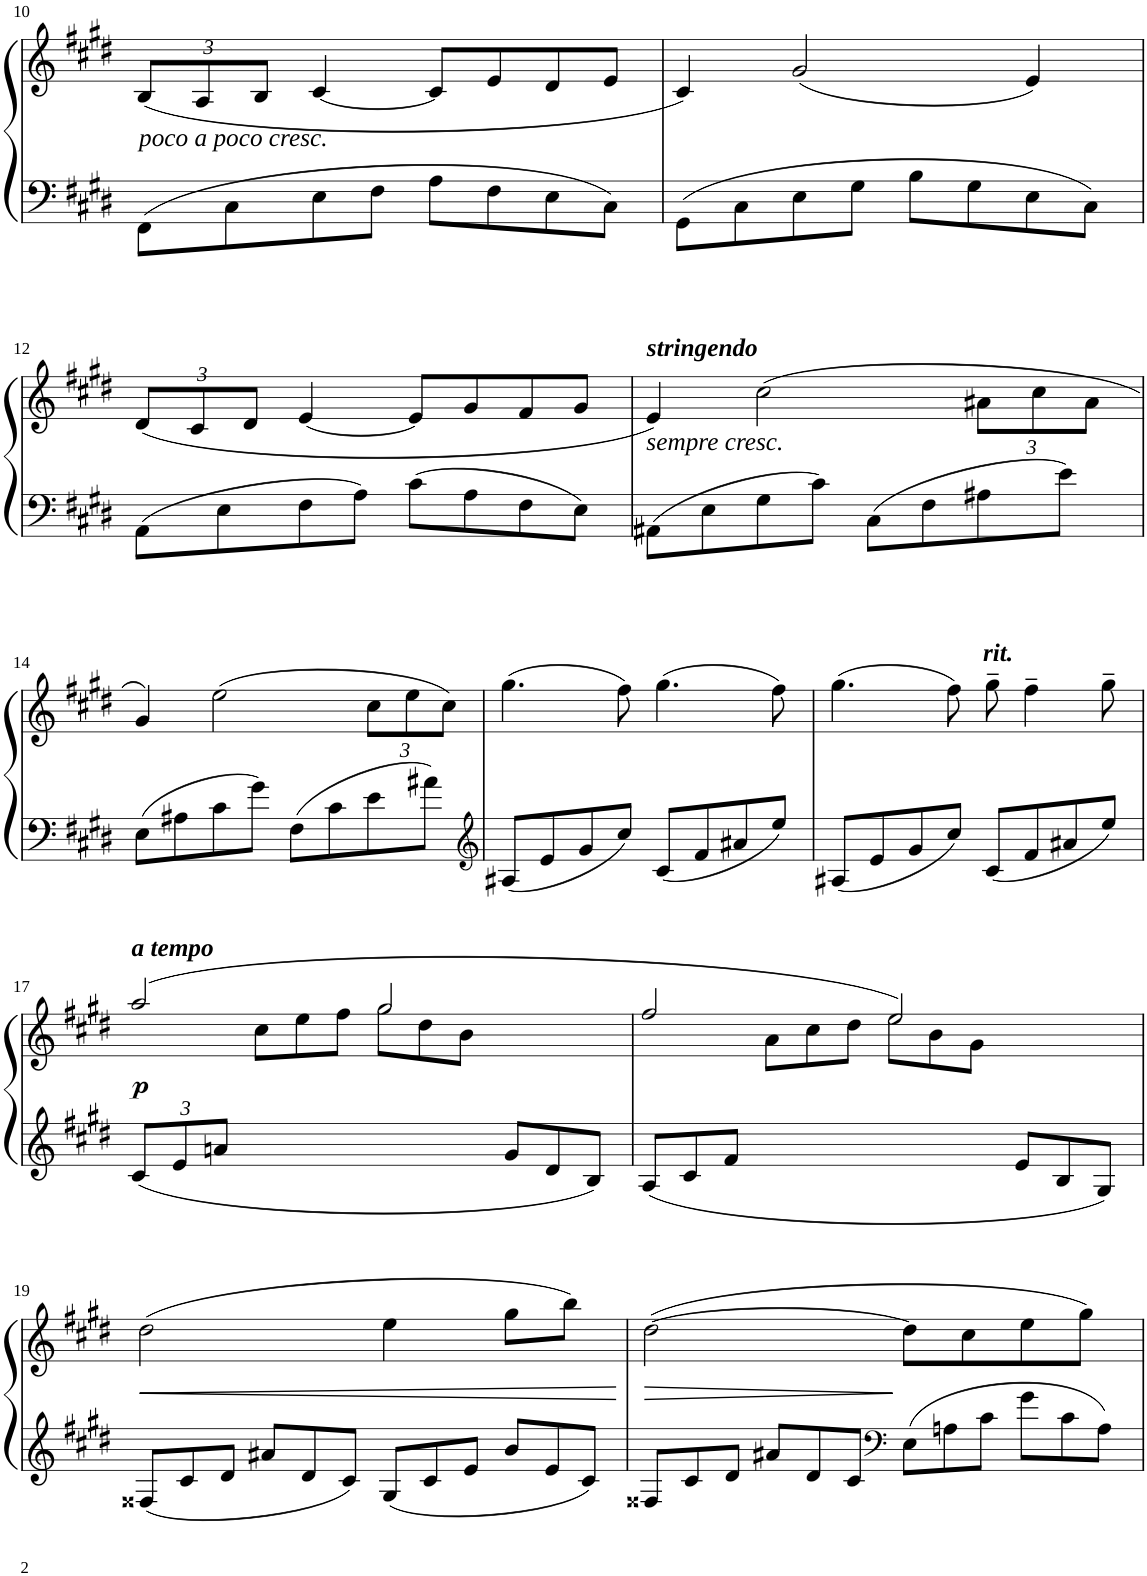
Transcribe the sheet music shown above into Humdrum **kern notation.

**kern	**kern	**dynam
*part1	*part1	*part1
*staff2	*staff1	*staff1/2
*I"Piano	*	*
*I'Pno	*	*
!!LO:PB:g=z
*clefF4	*clefG2	*
*k[f#c#g#d#]	*k[f#c#g#d#]	*
*M4/4	*M4/4	*
*	*Xbrackettup	*
=10	=10	=10
!	!LO:TX:a:i:t=poco a poco cresc.	!
8FF#\L	(12B/L	.
.	12A/	.
8C#\	.	.
.	12B/J	.
8E\	[4c#/	.
8F#\J	.	.
8A\L	8c#/L]	.
8F#\	8e/	.
8E\	8d#/	.
8C#\J	8e/J	.
=11	=11	=11
8GG#\L	4c#/)	.
8C#\	.	.
8E\	(2g#/	.
8G#\J	.	.
8B\L	.	.
8G#\	.	.
8E\	4e/)	.
8C#\J	.	.
!!LO:LB:g=z
=12	=12	=12
8AA\L	(12d#/L	.
.	12c#/	.
8E\	.	.
.	12d#/J	.
8F#\	[4e/	.
8A\J	.	.
8c#\L	8e/L]	.
8A\	8g#/	.
8F#\	8f#/	.
8E\J	8g#/J	.
=13	=13	=13
!	!LO:TX:b:i:t=sempre cresc.	!
!	!LO:TX:a:Bi:t=stringendo	!
8AA#X\L	4e/)	.
8E\	.	.
8G#\	(2cc#\	.
8c#\J	.	.
8C#\L	.	.
8F#\	.	.
8A#X\	12a#X\L	.
.	12cc#\	.
8e\J	.	.
.	12a#\J	.
!!LO:LB:g=z
=14	=14	=14
8E\L	4g#/)	.
8A#X\	.	.
8c#\	(2ee\	.
8g#\J	.	.
8F#\L	.	.
8c#\	.	.
8e\	12cc#\L	.
.	12ee\	.
8a#X\J	.	.
.	12cc#\J)	.
=15	=15	=15
*clefG2	*	*
8A#X/L	(4.gg#\	.
8e/	.	.
8g#/	.	.
8cc#/J	8ff#\)	.
8c#/L	(4.gg#\	.
8f#/	.	.
8a#X/	.	.
8ee/J	8ff#\)	.
=16	=16	=16
8A#X/L	(4.gg#\	.
8e/	.	.
8g#/	.	.
8cc#/J	8ff#\)	.
!	!LO:TX:a:Bi:t=rit.	!
8c#/L	8gg#~\	.
8f#/	4ff#~\	.
8a#X/	.	.
8ee/J	8gg#~\	.
!!LO:LB:g=z
=17	=17	=17
*Xbrackettup	*	*
*	*^	*
!	!LO:TX:a:Bi:t=a tempo	!	!
!	!	!	!LO:DY:b
12c#/L	(2aa/	4ryy	p
12e/	.	.	.
12an/J	.	.	.
*	*	*Xtuplet	*
4ryy	.	12cc#\L	.
.	.	12ee\	.
.	.	12ff#\J	.
4ryy	2gg#/	12gg#\L	.
.	.	12dd#\	.
.	.	12b\J	.
*Xtuplet	*	*	*
12g#/L	.	4ryy	.
12d#/	.	.	.
12B/J	.	.	.
=18	=18	=18	=18
12A/L	2ff#/	4ryy	.
12c#/	.	.	.
12f#/J	.	.	.
4ryy	.	12a\L	.
.	.	12cc#\	.
.	.	12dd#\J	.
4ryy	2ee/)	12ee\L	.
.	.	12b\	.
.	.	12g#\J	.
12e/L	.	4ryy	.
12B/	.	.	.
12G#/J	.	.	.
*	*v	*v	*
!!LO:LB:g=z
=19	=19	=19
!	!	!LO:HP:b
12F##X/L	(2dd#\	<
12c#/	.	.
12d#/J	.	.
12a#X/L	.	.
12d#/	.	.
12c#/J	.	.
12G#/L	4ee\	.
12c#/	.	.
12e/J	.	.
12b/L	8gg#\L	.
12e/	.	.
.	8bb\J)	.
12c#/J	.	.
.	.	[
=20	=20	=20
!	!	!LO:HP:b
12F##X/L	([2dd#\	>
12c#/	.	.
12d#/J	.	.
12a#X/L	.	.
12d#/	.	.
12c#/J	.	.
*clefF4	*	*
12E\L	8dd#\L]	]
12An\	.	.
.	8cc#\	.
12c#\J	.	.
12g#\L	8ee\	.
12c#\	.	.
.	8gg#\J)	.
12A\J	.	.
=	=	=
*-	*-	*-
